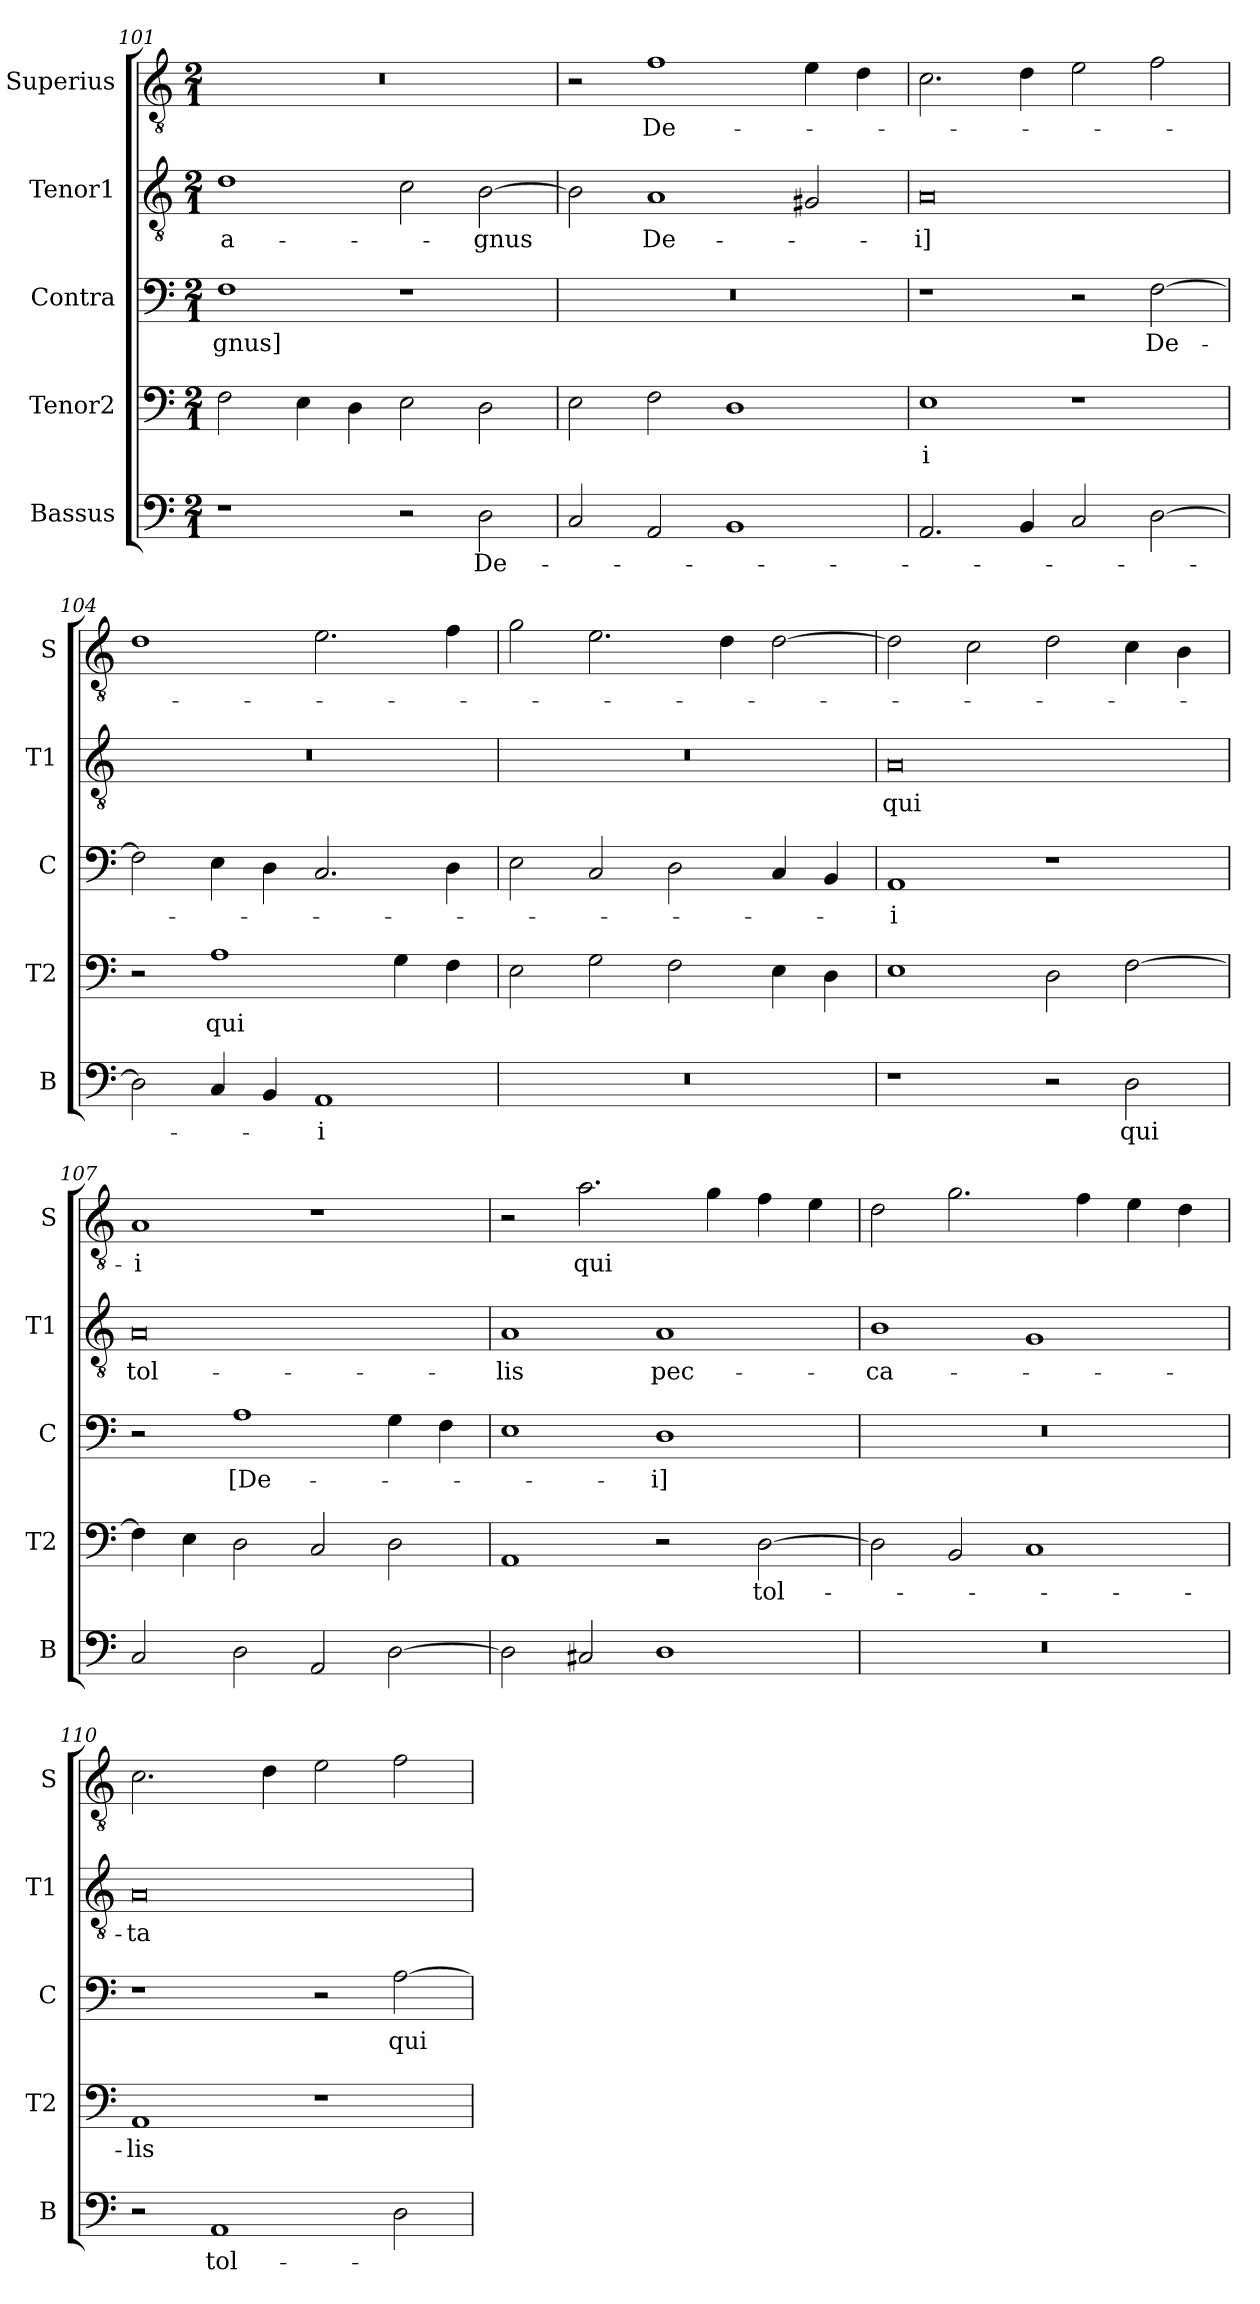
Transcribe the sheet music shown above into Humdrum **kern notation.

**kern	**text	**kern	**text	**kern	**text	**kern	**text	**kern	**text
*part5	*part5	*part4	*part4	*part3	*part3	*part2	*part2	*part1	*part1
*staff5	*staff5	*staff4	*staff4	*staff3	*staff3	*staff2	*staff2	*staff1	*staff1
*I"Bassus	*	*I"Tenor2	*	*I"Contra	*	*I"Tenor1	*	*I"Superius	*
*I'B	*	*I'T2	*	*I'C	*	*I'T1	*	*I'S	*
*clefF4	*	*clefF4	*	*clefF4	*	*clefGv2	*	*clefGv2	*
*k[]	*	*k[]	*	*k[]	*	*k[]	*	*k[]	*
*M2/1	*	*M2/1	*	*M2/1	*	*M2/1	*	*M2/1	*
=101	=101	=101	=101	=101	=101	=101	=101	=101	=101
1r	.	2F\	.	1F	-gnus]	1d	a-	0r	.
.	.	4E\	.	.	.	.	.	.	.
.	.	4D\	.	.	.	.	.	.	.
2r	.	2E\	.	1r	.	2c\	.	.	.
2D\	De-	2D\	.	.	.	[2B\	-gnus	.	.
=102	=102	=102	=102	=102	=102	=102	=102	=102	=102
2C/	.	2E\	.	0r	.	2B\]	.	2r	.
2AA/	.	2F\	.	.	.	1A	De-	1f	De-
1BB	.	1D	.	.	.	.	.	.	.
.	.	.	.	.	.	2G#X/	.	4e\	.
.	.	.	.	.	.	.	.	4d\	.
=103	=103	=103	=103	=103	=103	=103	=103	=103	=103
2.AA/	.	1E	-i	1r	.	0A	-i]	2.c\	.
4BB/	.	.	.	.	.	.	.	4d\	.
2C/	.	1r	.	2r	.	.	.	2e\	.
[2D\	.	.	.	[2F\	De-	.	.	2f\	.
=104	=104	=104	=104	=104	=104	=104	=104	=104	=104
2D\]	.	2r	.	2F\]	.	0r	.	1d	.
4C/	.	1A	qui	4E\	.	.	.	.	.
4BB/	.	.	.	4D\	.	.	.	.	.
1AA	-i	.	.	2.C/	.	.	.	2.e\	.
.	.	4G\	.	.	.	.	.	.	.
.	.	4F\	.	4D\	.	.	.	4f\	.
=105	=105	=105	=105	=105	=105	=105	=105	=105	=105
0r	.	2E\	.	2E\	.	0r	.	2g\	.
.	.	2G\	.	2C/	.	.	.	2.e\	.
.	.	2F\	.	2D\	.	.	.	.	.
.	.	.	.	.	.	.	.	4d\	.
.	.	4E\	.	4C/	.	.	.	[2d\	.
.	.	4D\	.	4BB/	.	.	.	.	.
=106	=106	=106	=106	=106	=106	=106	=106	=106	=106
1r	.	1E	.	1AA	-i	0A	qui	2d\]	.
.	.	.	.	.	.	.	.	2c\	.
2r	.	2D\	.	1r	.	.	.	2d\	.
2D\	qui	[2F\	.	.	.	.	.	4c\	.
.	.	.	.	.	.	.	.	4B\	.
=107	=107	=107	=107	=107	=107	=107	=107	=107	=107
2C/	.	4F\]	.	2r	.	0A	tol-	1A	-i
.	.	4E\	.	.	.	.	.	.	.
2D\	.	2D\	.	1A	[De-	.	.	.	.
2AA/	.	2C/	.	.	.	.	.	1r	.
[2D\	.	2D\	.	4G\	.	.	.	.	.
.	.	.	.	4F\	.	.	.	.	.
=108	=108	=108	=108	=108	=108	=108	=108	=108	=108
2D\]	.	1AA	.	1E	.	1A	-lis	2r	.
2C#X/	.	.	.	.	.	.	.	2.a\	qui
1D	.	2r	.	1D	-i]	1A	pec-	.	.
.	.	.	.	.	.	.	.	4g\	.
.	.	[2D\	tol-	.	.	.	.	4f\	.
.	.	.	.	.	.	.	.	4e\	.
=109	=109	=109	=109	=109	=109	=109	=109	=109	=109
0r	.	2D\]	.	0r	.	1B	-ca-	2d\	.
.	.	2BB/	.	.	.	.	.	2.g\	.
.	.	1C	.	.	.	1G	.	.	.
.	.	.	.	.	.	.	.	4f\	.
.	.	.	.	.	.	.	.	4e\	.
.	.	.	.	.	.	.	.	4d\	.
=110	=110	=110	=110	=110	=110	=110	=110	=110	=110
2r	.	1AA	-lis	1r	.	0A	-ta	2.c\	.
1AA	tol-	.	.	.	.	.	.	.	.
.	.	.	.	.	.	.	.	4d\	.
.	.	1r	.	2r	.	.	.	2e\	.
2D\	.	.	.	[2A\	qui	.	.	2f\	.
=	=	=	=	=	=	=	=	=	=
*-	*-	*-	*-	*-	*-	*-	*-	*-	*-
